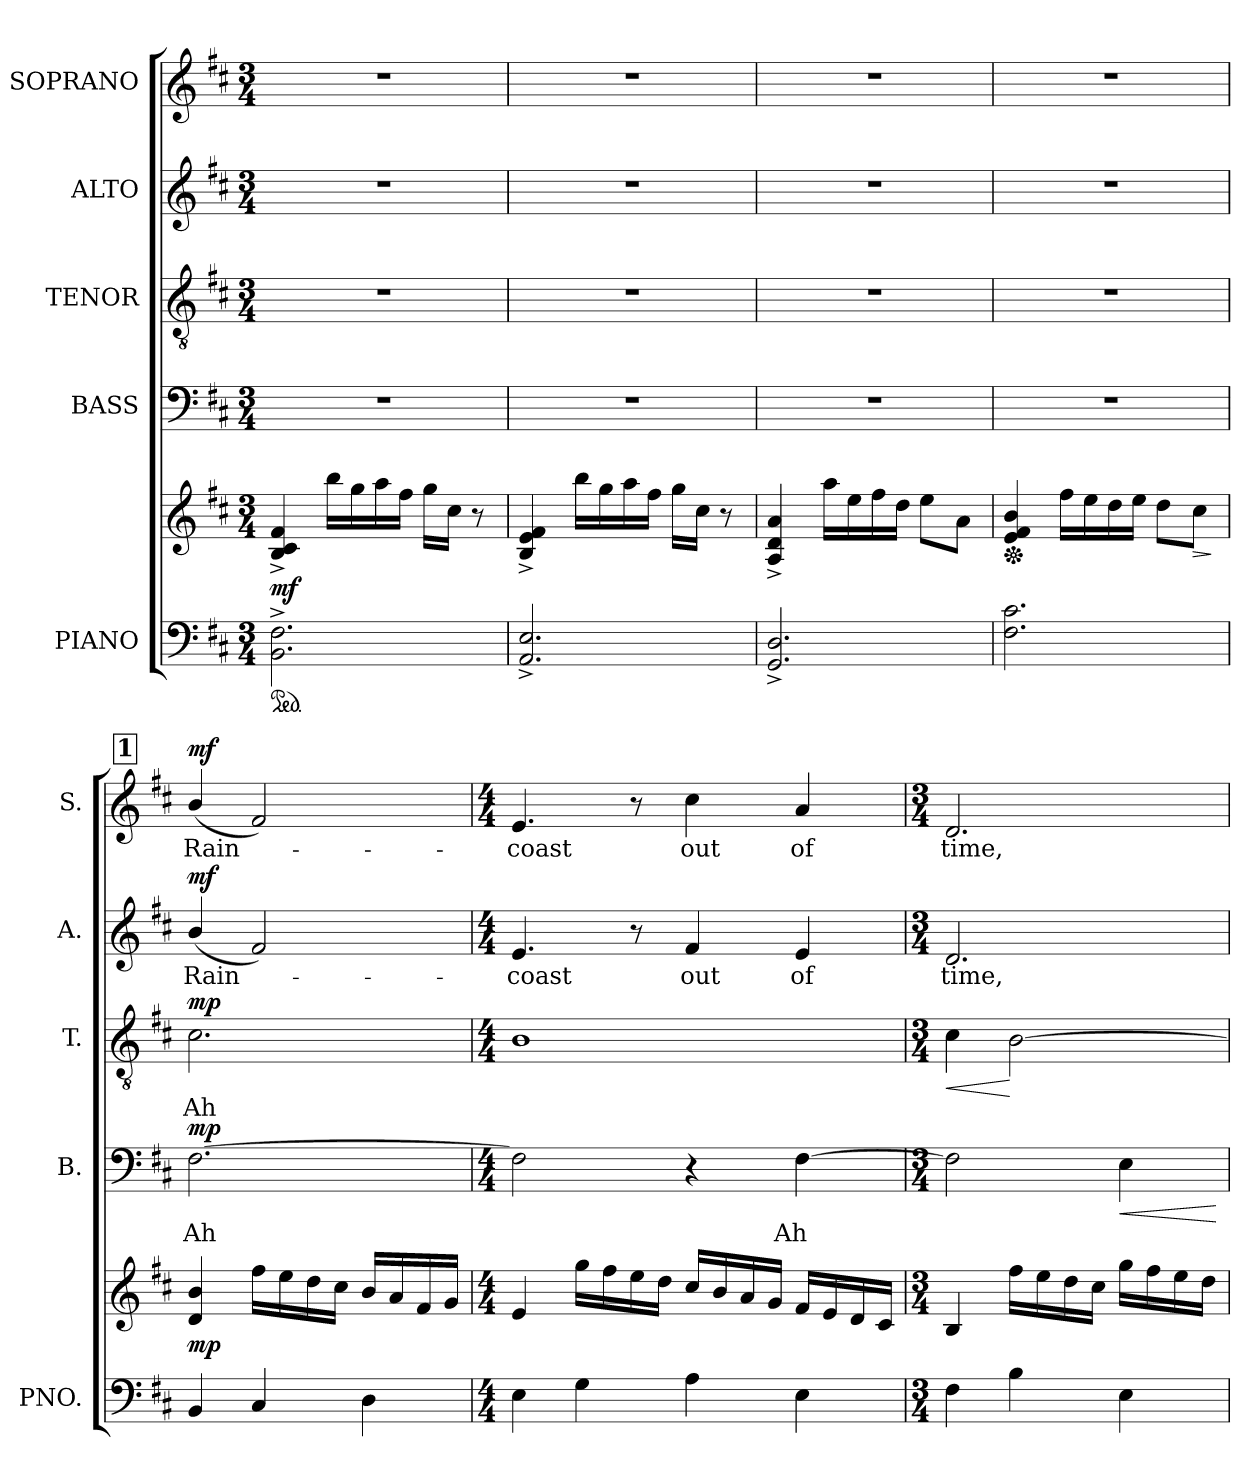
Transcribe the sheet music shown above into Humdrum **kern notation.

**kern	**kern	**dynam	**kern	**text	**dynam	**kern	**text	**dynam	**kern	**text	**dynam	**kern	**text	**dynam
*part5	*part5	*part5	*part4	*part4	*part4	*part3	*part3	*part3	*part2	*part2	*part2	*part1	*part1	*part1
*staff6	*staff5	*staff5/6	*staff4	*staff4	*staff4	*staff3	*staff3	*staff3	*staff2	*staff2	*staff2	*staff1	*staff1	*staff1
*I"PIANO	*	*	*I"BASS	*	*	*I"TENOR	*	*	*I"ALTO	*	*	*I"SOPRANO	*	*
*I'PNO.	*	*	*I'B.	*	*	*I'T.	*	*	*I'A.	*	*	*I'S.	*	*
!!LO:PB:g=z
*clefF4	*clefG2	*	*clefF4	*	*	*clefGv2	*	*	*clefG2	*	*	*clefG2	*	*
*	*	*	*	*	*	*ITrd7c12	*	*	*	*	*	*	*	*
*k[f#c#]	*k[f#c#]	*	*k[f#c#]	*	*	*k[f#c#]	*	*	*k[f#c#]	*	*	*k[f#c#]	*	*
*D:	*D:	*	*D:	*	*	*D:	*	*	*D:	*	*	*D:	*	*
*M3/4	*M3/4	*	*M3/4	*	*	*M3/4	*	*	*M3/4	*	*	*M3/4	*	*
*MM80	*MM80	*	*MM80	*	*	*MM80	*	*	*MM80	*	*	*MM80	*	*
*ped	*	*	*	*	*	*	*	*	*	*	*	*	*	*
=1	=1	=1	=1	=1	=1	=1	=1	=1	=1	=1	=1	=1	=1	=1
!	!	!	!LO:N:vis=1	!	!	!LO:N:vis=1	!	!	!LO:N:vis=1	!	!	!LO:N:vis=1	!	!
2.BBi\^ 2.F#i^	4Bi/^ 4c#i^ 4f#i^	mf	2.r	.	.	2.r	.	.	2.r	.	.	2.r	.	.
.	16bbi\LL	.	.	.	.	.	.	.	.	.	.	.	.	.
.	16ggi\	.	.	.	.	.	.	.	.	.	.	.	.	.
.	16aai\	.	.	.	.	.	.	.	.	.	.	.	.	.
.	16ff#i\JJ	.	.	.	.	.	.	.	.	.	.	.	.	.
.	16ggi\LL	.	.	.	.	.	.	.	.	.	.	.	.	.
.	16cc#i\JJ	.	.	.	.	.	.	.	.	.	.	.	.	.
.	8r	.	.	.	.	.	.	.	.	.	.	.	.	.
=2	=2	=2	=2	=2	=2	=2	=2	=2	=2	=2	=2	=2	=2	=2
!	!	!	!LO:N:vis=1	!	!	!LO:N:vis=1	!	!	!LO:N:vis=1	!	!	!LO:N:vis=1	!	!
2.AAi/^ 2.Ei^	4Bi/^ 4ei^ 4f#i^	.	2.r	.	.	2.r	.	.	2.r	.	.	2.r	.	.
.	16bbi\LL	.	.	.	.	.	.	.	.	.	.	.	.	.
.	16ggi\	.	.	.	.	.	.	.	.	.	.	.	.	.
.	16aai\	.	.	.	.	.	.	.	.	.	.	.	.	.
.	16ff#i\JJ	.	.	.	.	.	.	.	.	.	.	.	.	.
.	16ggi\LL	.	.	.	.	.	.	.	.	.	.	.	.	.
.	16cc#i\JJ	.	.	.	.	.	.	.	.	.	.	.	.	.
.	8r	.	.	.	.	.	.	.	.	.	.	.	.	.
=3	=3	=3	=3	=3	=3	=3	=3	=3	=3	=3	=3	=3	=3	=3
!	!	!	!LO:N:vis=1	!	!	!LO:N:vis=1	!	!	!LO:N:vis=1	!	!	!LO:N:vis=1	!	!
2.GGi/^ 2.Di^	4Ai/^ 4di^ 4ai^	.	2.r	.	.	2.r	.	.	2.r	.	.	2.r	.	.
.	16aai\LL	.	.	.	.	.	.	.	.	.	.	.	.	.
.	16eei\	.	.	.	.	.	.	.	.	.	.	.	.	.
.	16ff#i\	.	.	.	.	.	.	.	.	.	.	.	.	.
.	16ddi\JJ	.	.	.	.	.	.	.	.	.	.	.	.	.
.	8eei\L	.	.	.	.	.	.	.	.	.	.	.	.	.
.	8ai\J	.	.	.	.	.	.	.	.	.	.	.	.	.
=4	=4	=4	=4	=4	=4	=4	=4	=4	=4	=4	=4	=4	=4	=4
*	*Xped	*	*	*	*	*	*	*	*	*	*	*	*	*
!	!	!	!LO:N:vis=1	!	!	!LO:N:vis=1	!	!	!LO:N:vis=1	!	!	!LO:N:vis=1	!	!
2.F#i\ 2.c#i	4ei/ 4f#i 4bi	.	2.r	.	.	2.r	.	.	2.r	.	.	2.r	.	.
.	16ff#i\LL	.	.	.	.	.	.	.	.	.	.	.	.	.
.	16eei\	.	.	.	.	.	.	.	.	.	.	.	.	.
.	16ddi\	.	.	.	.	.	.	.	.	.	.	.	.	.
.	16eei\JJ	.	.	.	.	.	.	.	.	.	.	.	.	.
.	8ddi\L	.	.	.	.	.	.	.	.	.	.	.	.	.
!	!	!LO:HP:b	!	!	!	!	!	!	!	!	!	!	!	!
.	8cc#i\J	>	.	.	.	.	.	.	.	.	.	.	.	.
.	.	]	.	.	.	.	.	.	.	.	.	.	.	.
!!LO:REH:place=s1:B:color=#000000:enc=box:fs=18.8548:t=1
=5	=5	=5	=5	=5	=5	=5	=5	=5	=5	=5	=5	=5	=5	=5
!	!	!	!	!LO:LY:b:color=#000000	!	!	!	!	!	!	!	!	!	!
!	!	!	!	!	!	!	!LO:LY:b:color=#000000	!	!	!	!	!	!	!
!	!	!	!	!	!	!	!	!	!	!LO:LY:b:color=#000000	!	!	!	!
!	!	!	!	!	!	!	!	!	!	!	!	!	!LO:LY:b:color=#000000	!
4BBi/	4di/ 4bi	mp	[2.F#i\	Ah	mp	2.C#i\	Ah	mp	(4bi/	Rain-	mf	(4bi/	Rain-	mf
4C#i/	16ff#i\LL	.	.	.	.	.	.	.	2f#i/)	.	.	2f#i/)	.	.
.	16eei\	.	.	.	.	.	.	.	.	.	.	.	.	.
.	16ddi\	.	.	.	.	.	.	.	.	.	.	.	.	.
.	16cc#i\JJ	.	.	.	.	.	.	.	.	.	.	.	.	.
4Di\	16bi/LL	.	.	.	.	.	.	.	.	.	.	.	.	.
.	16ai/	.	.	.	.	.	.	.	.	.	.	.	.	.
.	16f#i/	.	.	.	.	.	.	.	.	.	.	.	.	.
.	16gi/JJ	.	.	.	.	.	.	.	.	.	.	.	.	.
!!LO:LB:g=z
=6	=6	=6	=6	=6	=6	=6	=6	=6	=6	=6	=6	=6	=6	=6
*M4/4	*M4/4	*	*M4/4	*	*	*M4/4	*	*	*M4/4	*	*	*M4/4	*	*
!	!	!	!	!	!	!	!	!	!	!LO:LY:b:color=#000000	!	!	!	!
!	!	!	!	!	!	!	!	!	!	!	!	!	!LO:LY:b:color=#000000	!
4Ei\	4ei/	.	2F#i\]	.	.	1BBi	.	.	4.ei/	-coast	.	4.ei/	-coast	.
4Gi\	16ggi\LL	.	.	.	.	.	.	.	.	.	.	.	.	.
.	16ff#i\	.	.	.	.	.	.	.	.	.	.	.	.	.
.	16eei\	.	.	.	.	.	.	.	8r	.	.	8r	.	.
.	16ddi\JJ	.	.	.	.	.	.	.	.	.	.	.	.	.
!	!	!	!	!	!	!	!	!	!	!LO:LY:b:color=#000000	!	!	!	!
!	!	!	!	!	!	!	!	!	!	!	!	!	!LO:LY:b:color=#000000	!
4Ai\	16cc#i/LL	.	4r	.	.	.	.	.	4f#i/	out	.	4cc#i\	out	.
.	16bi/	.	.	.	.	.	.	.	.	.	.	.	.	.
.	16ai/	.	.	.	.	.	.	.	.	.	.	.	.	.
.	16gi/JJ	.	.	.	.	.	.	.	.	.	.	.	.	.
!	!	!	!	!LO:LY:b:color=#000000	!	!	!	!	!	!	!	!	!	!
!	!	!	!	!	!	!	!	!	!	!LO:LY:b:color=#000000	!	!	!	!
!	!	!	!	!	!	!	!	!	!	!	!	!	!LO:LY:b:color=#000000	!
4Ei\	16f#i/LL	.	[4F#i\	Ah	.	.	.	.	4ei/	of	.	4ai/	of	.
.	16ei/	.	.	.	.	.	.	.	.	.	.	.	.	.
.	16di/	.	.	.	.	.	.	.	.	.	.	.	.	.
.	16c#i/JJ	.	.	.	.	.	.	.	.	.	.	.	.	.
=7	=7	=7	=7	=7	=7	=7	=7	=7	=7	=7	=7	=7	=7	=7
*M3/4	*M3/4	*	*M3/4	*	*	*M3/4	*	*	*M3/4	*	*	*M3/4	*	*
!	!	!	!	!	!	!	!	!LO:HP:b	!	!	!	!	!	!
!	!	!	!	!	!	!	!	!	!	!LO:LY:b:color=#000000	!	!	!	!
!	!	!	!	!	!	!	!	!	!	!	!	!	!LO:LY:b:color=#000000	!
4F#i\	4Bi/	.	2F#i\]	.	.	4C#i\	.	<	2.di/	time,	.	2.di/	time,	.
4Bi\	16ff#i\LL	.	.	.	.	[2BBi\	.	[	.	.	.	.	.	.
.	16eei\	.	.	.	.	.	.	.	.	.	.	.	.	.
.	16ddi\	.	.	.	.	.	.	.	.	.	.	.	.	.
.	16cc#i\JJ	.	.	.	.	.	.	.	.	.	.	.	.	.
!	!	!	!	!	!LO:HP:b	!	!	!	!	!	!	!	!	!
4Ei\	16ggi\LL	.	4Ei\	.	<	.	.	.	.	.	.	.	.	.
.	16ff#i\	.	.	.	.	.	.	.	.	.	.	.	.	.
.	16eei\	.	.	.	.	.	.	.	.	.	.	.	.	.
.	16ddi\JJ	.	.	.	.	.	.	.	.	.	.	.	.	.
.	.	.	.	.	[	.	.	.	.	.	.	.	.	.
=	=	=	=	=	=	=	=	=	=	=	=	=	=	=
*-	*-	*-	*-	*-	*-	*-	*-	*-	*-	*-	*-	*-	*-	*-
